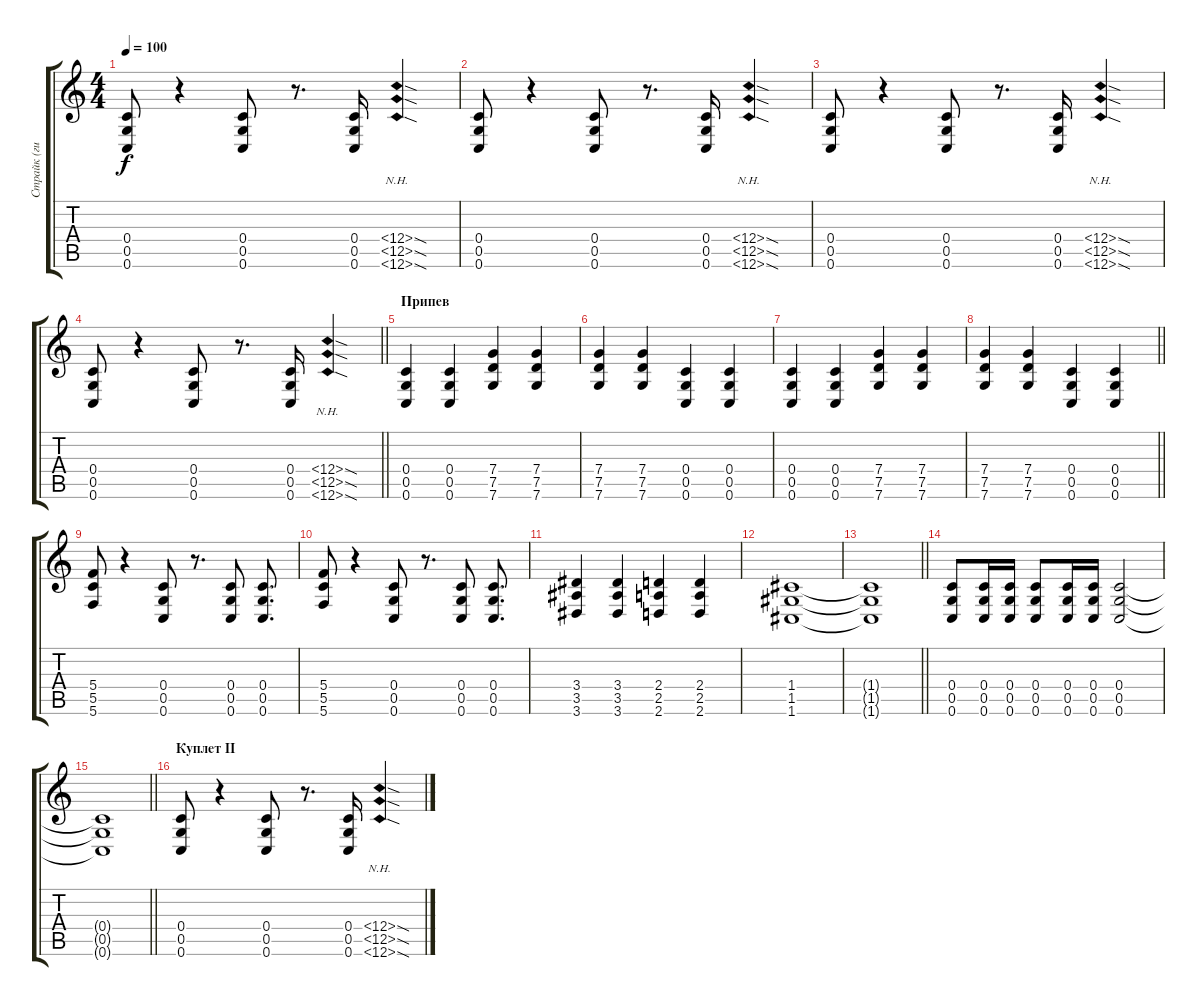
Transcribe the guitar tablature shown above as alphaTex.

\track ("Страйк (гитара)" "Страйк (ги") {instrument distortionguitar}
\staff {score tabs}
\tuning (D4 A3 F3 C3 G2 C2) {hide}
\ts (4 4)
\tempo 100
\clef g2
\ks c
(0.4 0.5 0.6).8{dy f} r.4 (0.4 0.5 0.6).8 r.8{d} (0.4 0.5 0.6).16 (6.4{nh sod} 6.5{nh sod} 6.6{nh sod}).4 |
(0.4 0.5 0.6).8 r.4 (0.4 0.5 0.6).8 r.8{d} (0.4 0.5 0.6).16 (6.4{nh sod} 6.5{nh sod} 6.6{nh sod}).4 |
(0.4 0.5 0.6).8 r.4 (0.4 0.5 0.6).8 r.8{d} (0.4 0.5 0.6).16 (6.4{nh sod} 6.5{nh sod} 6.6{nh sod}).4 |
\barLineRight lightlight
(0.4 0.5 0.6).8 r.4 (0.4 0.5 0.6).8 r.8{d} (0.4 0.5 0.6).16 (6.4{nh sod} 6.5{nh sod} 6.6{nh sod}).4 |
\section ("" "Припев")
(0.4 0.5 0.6).4 (0.4 0.5 0.6).4 (7.4 7.5 7.6).4 (7.4 7.5 7.6).4 |
(7.4 7.5 7.6).4 (7.4 7.5 7.6).4 (0.4 0.5 0.6).4 (0.4 0.5 0.6).4 |
(0.4 0.5 0.6).4 (0.4 0.5 0.6).4 (7.4 7.5 7.6).4 (7.4 7.5 7.6).4 |
\barLineRight lightlight
(7.4 7.5 7.6).4 (7.4 7.5 7.6).4 (0.4 0.5 0.6).4 (0.4 0.5 0.6).4 |
(5.4 5.5 5.6).8 r.4 (0.4 0.5 0.6).8 r.8{d} (0.4 0.5 0.6).8 (0.4 0.5 0.6).8{d} |
(5.4 5.5 5.6).8 r.4 (0.4 0.5 0.6).8 r.8{d} (0.4 0.5 0.6).8 (0.4 0.5 0.6).8{d} |
(3.4 3.5 3.6).4 (3.4 3.5 3.6).4 (2.4 2.5 2.6).4 (2.4 2.5 2.6).4 |
(1.4 1.5 1.6).1 |
\barLineRight lightlight
(1.4{t} 1.5{t} 1.6{t}).1 |
(0.4 0.5 0.6).8 (0.4 0.5 0.6).16 (0.4 0.5 0.6).16 (0.4 0.5 0.6).8 (0.4 0.5 0.6).16 (0.4 0.5 0.6).16 (0.4 0.5 0.6).2 |
\barLineRight lightlight
(0.4{t} 0.5{t} 0.6{t}).1 |
\section ("" "Куплет II")
(0.4 0.5 0.6).8 r.4 (0.4 0.5 0.6).8 r.8{d} (0.4 0.5 0.6).16 (6.4{nh sod} 6.5{nh sod} 6.6{nh sod}).4
